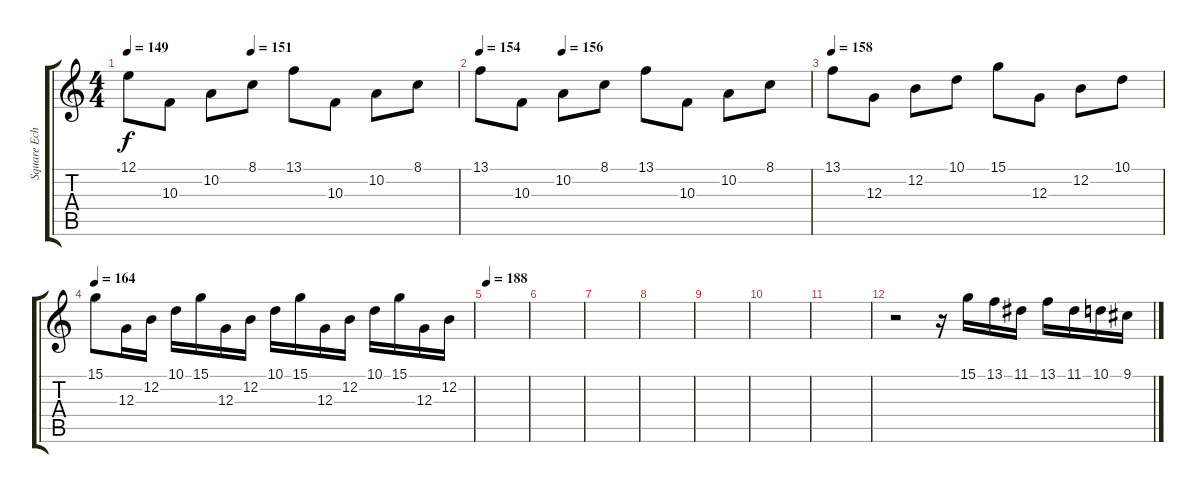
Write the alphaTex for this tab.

\track ("Square Echo" "Square Ech") {instrument lead1square}
\staff {score tabs}
\tuning (E4 B3 G3 D3 A2 E2) {hide}
\ts (4 4)
\tempo 149
\tempo (151 0.375)
\clef g2
\ks c
12.1.8{dy f} 10.3.8 10.2.8 8.1.8 13.1.8 10.3.8 10.2.8 8.1.8 |
\tempo 154
\tempo (156 0.25)
13.1.8 10.3.8 10.2.8 8.1.8 13.1.8 10.3.8 10.2.8 8.1.8 |
\tempo 158
13.1.8 12.3.8 12.2.8 10.1.8 15.1.8 12.3.8 12.2.8 10.1.8 |
\tempo 164
15.1.8 12.3.16 12.2.16 10.1.16 15.1.16 12.3.16 12.2.16 10.1.16 15.1.16 12.3.16 12.2.16 10.1.16 15.1.16 12.3.16 12.2.16 |
\tempo 188
|
|
|
|
|
|
|
r.2 r.16 15.1.16 13.1.16 11.1.16 13.1.16 11.1.16 10.1.16 9.1.16
